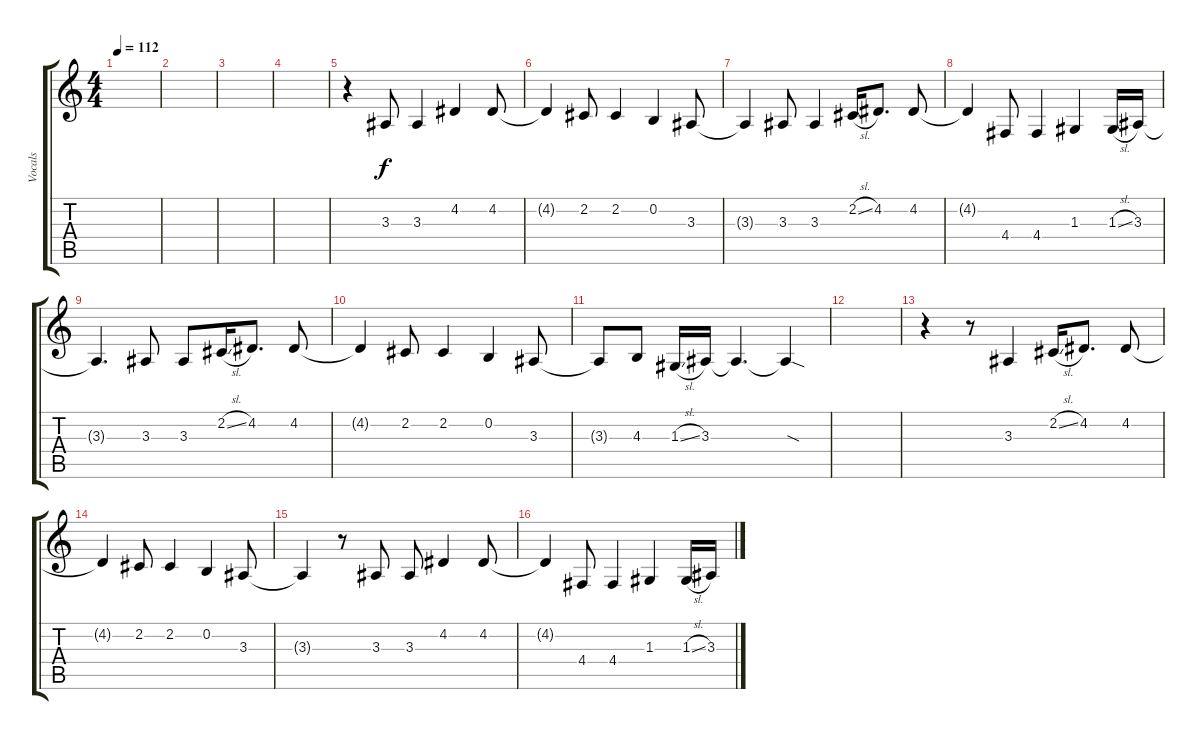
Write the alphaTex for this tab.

\track ("Vocals" "Vocals") {instrument violin}
\staff {score tabs}
\tuning (E4 B3 G3 D3 A2 E2) {hide}
\ts (4 4)
\tempo 112
\clef g2
\ks c
|
|
|
|
r.4 3.3.8 3.3.4 4.2.4 4.2.8 |
4.2{t}.4 2.2.8 2.2.4 0.2.4 3.3.8 |
3.3{t}.4 3.3.8 3.3.4 2.2{sl}.16 4.2.8{d} 4.2.8 |
4.2{t}.4 4.4.8 4.4.4 1.3.4 1.3{sl}.16 3.3.16 |
3.3{t}.4{d} 3.3.8 3.3.8 2.2{sl}.16 4.2.8{d} 4.2.8 |
4.2{t}.4 2.2.8 2.2.4 0.2.4 3.3.8 |
3.3{t}.8 4.3.8 1.3{sl}.16 3.3.16 3.3{t}.4{d} 3.3{sod t}.4{volume 0} |
|
r.4{volume 7} r.8 3.3.4 2.2{sl}.16 4.2.8{d} 4.2.8 |
4.2{t}.4 2.2.8 2.2.4 0.2.4 3.3.8 |
3.3{t}.4 r.8 3.3.8 3.3.8 4.2.4 4.2.8 |
4.2{t}.4 4.4.8 4.4.4 1.3.4 1.3{sl}.16 3.3.16
